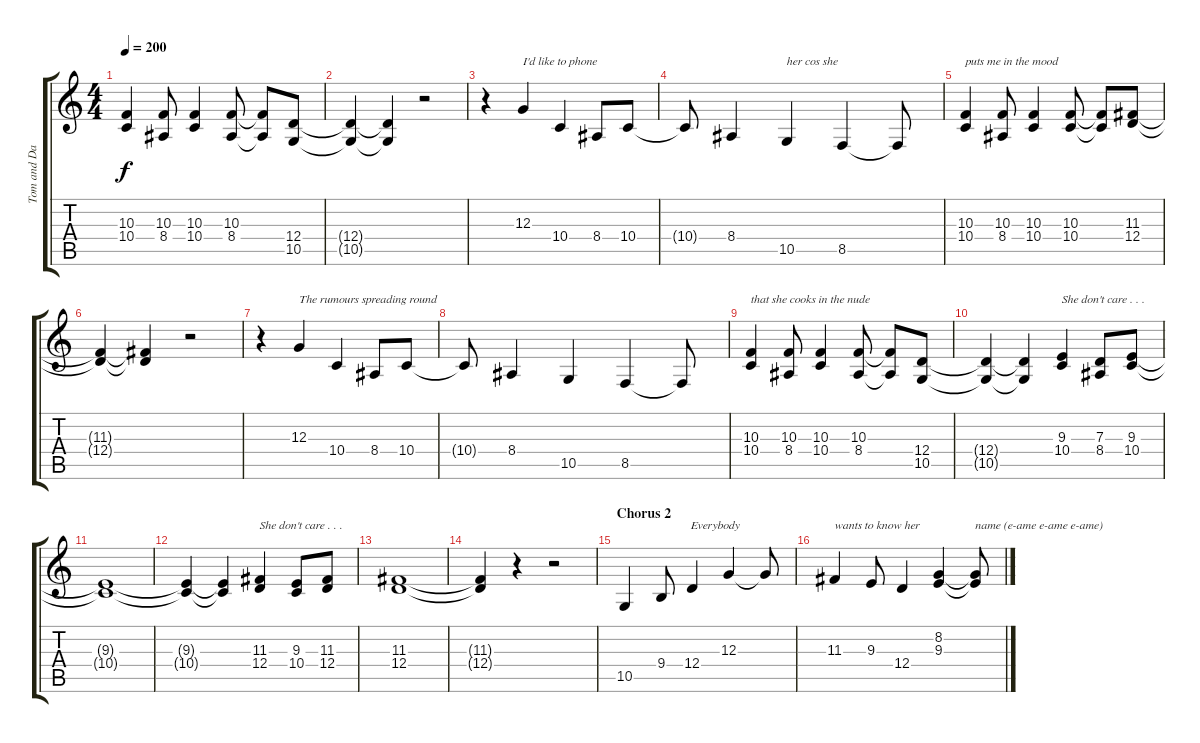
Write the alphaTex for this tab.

\track ("Tom and Danny (Vocals with Harmonies)" "Tom and Da") {instrument clarinet}
\staff {score tabs}
\tuning (E4 B3 G3 D3 A2 E2) {hide}
\ts (4 4)
\tempo 200
\clef g2
\ks c
(10.3 10.4).4{dy f} (10.3 8.4).8 (10.3 10.4).4 (10.3 8.4).8 (10.3{t} 8.4{t}).8 (12.4 10.5).8 |
(12.4{t} 10.5{t}).4 (12.4{t} 10.5{t}).4 r.2 |
r.4 12.3.4{txt "I'd like to phone"} 10.4.4 8.4.8 10.4.8 |
10.4{t}.8 8.4.4 10.5.4{txt "her cos she"} 8.5.4 8.5{t}.8 |
(10.3 10.4).4{txt "puts me in the mood"} (10.3 8.4).8 (10.3 10.4).4 (10.3 10.4).8 (10.3{t} 10.4{t}).8 (11.3 12.4).8 |
(11.3{t} 12.4{t}).4 (11.3{t} 12.4{t}).4 r.2 |
r.4 12.3.4{txt "The rumours spreading round"} 10.4.4 8.4.8 10.4.8 |
10.4{t}.8 8.4.4 10.5.4 8.5.4 8.5{t}.8 |
(10.3 10.4).4{txt "that she cooks in the nude"} (10.3 8.4).8 (10.3 10.4).4 (10.3 8.4).8 (10.3{t} 8.4{t}).8 (12.4 10.5).8 |
(12.4{t} 10.5{t}).4 (12.4{t} 10.5{t}).4 (9.3 10.4).4{txt "She don't care . . ."} (7.3 8.4).8 (9.3 10.4).8 |
(9.3{t} 10.4{t}).1 |
(9.3{t} 10.4{t}).4 (9.3{t} 10.4{t}).4 (11.3 12.4).4{txt "She don't care . . ."} (9.3 10.4).8 (11.3 12.4).8 |
(11.3 12.4).1 |
(11.3{t} 12.4{t}).4 r.4 r.2 |
\section ("" "Chorus 2")
10.5.4{txt "                      Everybody"} 9.4.8 12.4.4 12.3.4 12.3{t}.8 |
11.3.4{txt "wants to know her"} 9.3.8 12.4.4 (8.2 9.3).4 (8.2{t} 9.3{t}).8{txt "name (e-ame e-ame e-ame)"}
